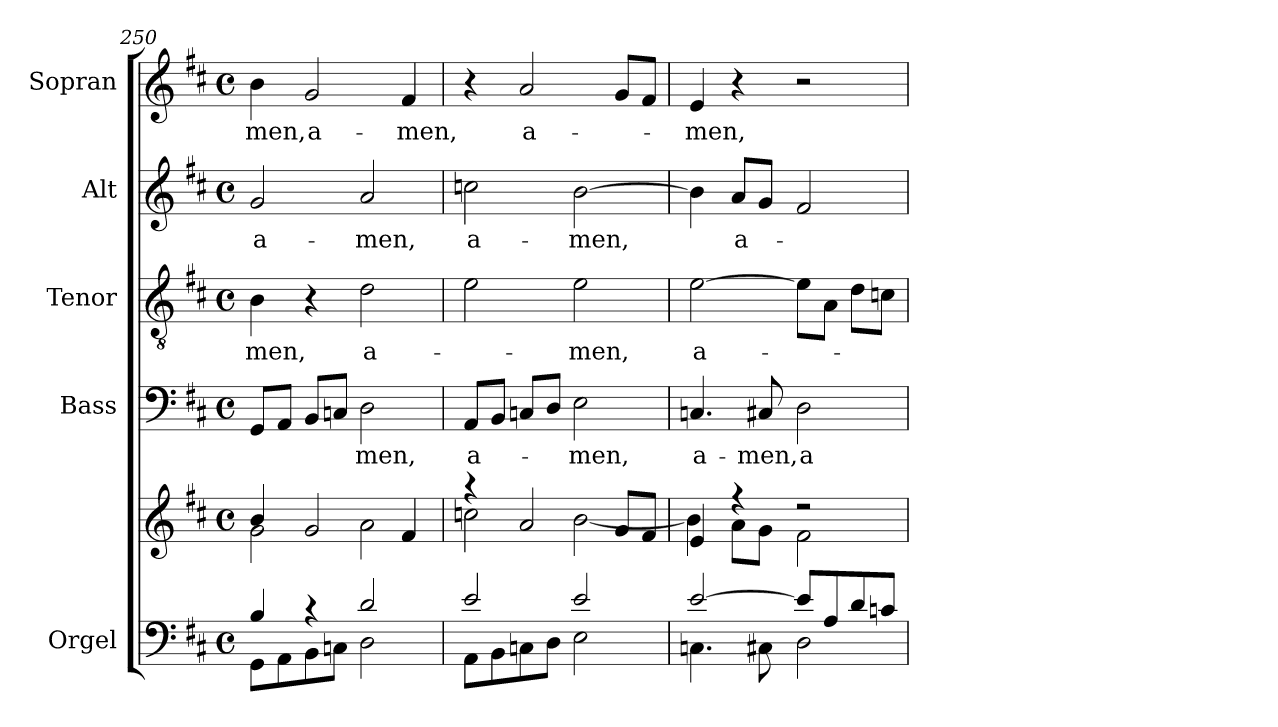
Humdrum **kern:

**kern	**kern	**kern	**text	**kern	**text	**kern	**text	**kern	**text
*part5	*part5	*part4	*part4	*part3	*part3	*part2	*part2	*part1	*part1
*staff6	*staff5	*staff4	*staff4	*staff3	*staff3	*staff2	*staff2	*staff1	*staff1
*I"Orgel	*	*I"Bass	*	*I"Tenor	*	*I"Alt	*	*I"Sopran	*
*I'Org.	*	*I'B.	*	*I'T.	*	*I'A.	*	*I'S.	*
*clefF4	*clefG2	*clefF4	*	*clefGv2	*	*clefG2	*	*clefG2	*
*k[f#c#]	*k[f#c#]	*k[f#c#]	*	*k[f#c#]	*	*k[f#c#]	*	*k[f#c#]	*
*D:	*D:	*D:	*	*D:	*	*D:	*	*D:	*
*M4/4	*M4/4	*M4/4	*	*M4/4	*	*M4/4	*	*M4/4	*
*met(c)	*met(c)	*met(c)	*	*met(c)	*	*met(c)	*	*met(c)	*
=250	=250	=250	=250	=250	=250	=250	=250	=250	=250
*^	*^	*	*	*	*	*	*	*	*
!	!	!	!	!	!	!	!LO:LY:b	!	!LO:LY:b	!	!LO:LY:b
4B/	8GG\L	4b/	2g\	8GG/L	.	4B\	-men,	2g/	a-	4b\	-men,
.	8AA\	.	.	8AA/J	.	.	.	.	.	.	.
!	!	!	!	!	!	!	!	!	!	!	!LO:LY:b
4rc	8BB\	2g/	.	8BB/L	.	4r	.	.	.	2g/	a-
.	8Cn\J	.	.	8Cn/J	.	.	.	.	.	.	.
!	!	!	!	!	!LO:LY:b	!	!LO:LY:b	!	!LO:LY:b	!	!
2d/	2D\	.	2a\	2D\	-men,	2d\	a-	2a/	-men,	.	.
!	!	!	!	!	!	!	!	!	!	!	!LO:LY:b
.	.	4f#/	.	.	.	.	.	.	.	4f#/	-men,
=251	=251	=251	=251	=251	=251	=251	=251	=251	=251	=251	=251
!	!	!	!	!	!LO:LY:b	!	!	!	!LO:LY:b	!	!
2e/	8AA\L	4raa	2ccn\	8AA/L	a-	2e\	.	2ccn\	a-	4r	.
.	8BB\	.	.	8BB/J	.	.	.	.	.	.	.
!	!	!	!	!	!	!	!	!	!	!	!LO:LY:b
.	8Cn\	2a/	.	8Cn/L	.	.	.	.	.	2a/	a-
.	8D\J	.	.	8D/J	.	.	.	.	.	.	.
!	!	!	!	!	!LO:LY:b	!	!LO:LY:b	!	!LO:LY:b	!	!
2e/	2E\	.	[<2b\	2E\	-men,	2e\	-men,	[2b\	-men,	.	.
.	.	8g/L	.	.	.	.	.	.	.	8g/L	.
.	.	8f#/J	.	.	.	.	.	.	.	8f#/J	.
=252	=252	=252	=252	=252	=252	=252	=252	=252	=252	=252	=252
!	!	!	!	!	!LO:LY:b	!	!LO:LY:b	!	!	!	!LO:LY:b
[>2e/	4.Cn\	4e/	4b\]	4.Cn/	a-	[2e\	a-	4b\]	.	4e/	-men,
!	!	!	!	!	!	!	!	!	!LO:LY:b	!	!
.	.	4rff	8a\L	.	.	.	.	8a/L	a-	4r	.
!	!	!	!	!	!LO:LY:b	!	!	!	!	!	!
.	8C#X\	.	8g\J	8C#X/	-men,	.	.	8g/J	.	.	.
!	!	!	!	!	!LO:LY:b	!	!	!	!	!	!
8e/L]	2D\	2rdd	2f#\	2D\	a-	8e\L]	.	2f#/	.	2r	.
8A/	.	.	.	.	.	8A\J	.	.	.	.	.
8d/	.	.	.	.	.	8d\L	.	.	.	.	.
8cn/J	.	.	.	.	.	8cn\J	.	.	.	.	.
*v	*v	*	*	*	*	*	*	*	*	*	*
*	*v	*v	*	*	*	*	*	*	*	*
=	=	=	=	=	=	=	=	=	=
*-	*-	*-	*-	*-	*-	*-	*-	*-	*-
